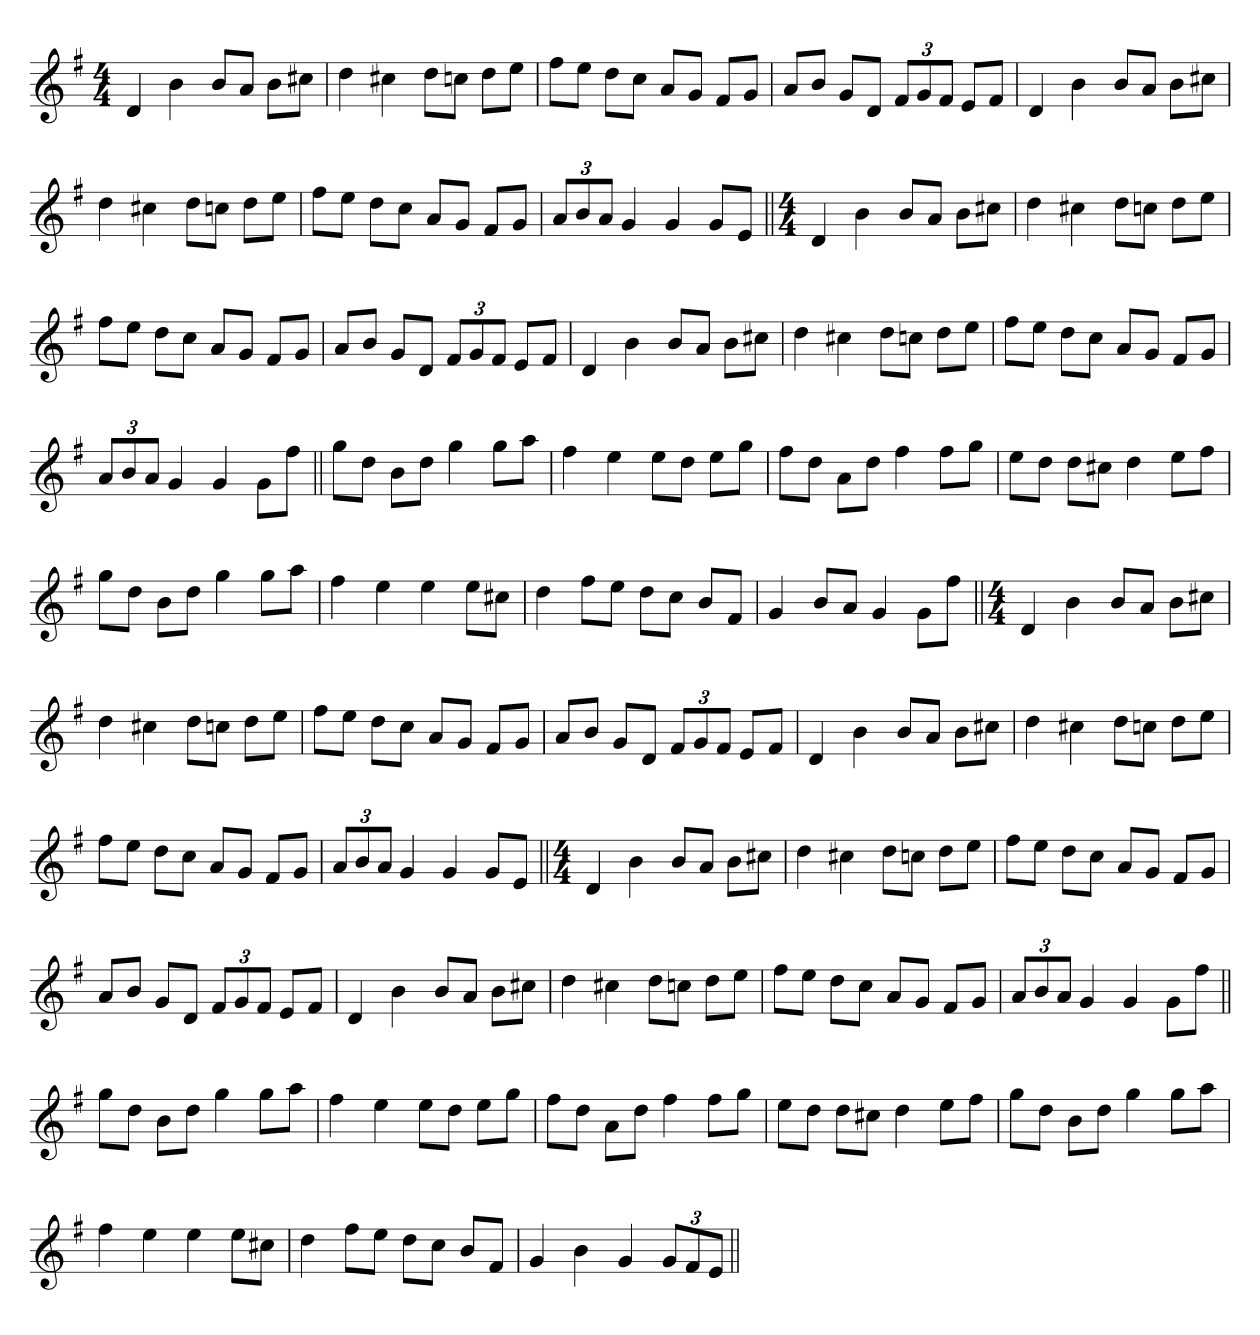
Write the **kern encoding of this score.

**kern
*part1
*staff1
*clefG2
*k[f#]
*G:
*M4/4
=1
4d
4b
8bL
8aJ
8bL
8cc#XJ
=
4dd
4cc#X
8ddL
8ccnJ
8ddL
8eeJ
=
8ff#L
8eeJ
8ddL
8ccJ
8aL
8gJ
8f#L
8gJ
=
8aL
8bJ
8gL
8dJ
12f#L
12g
12f#J
8eL
8f#J
=
4d
4b
8bL
8aJ
8bL
8cc#XJ
=
4dd
4cc#X
8ddL
8ccnJ
8ddL
8eeJ
=
8ff#L
8eeJ
8ddL
8ccJ
8aL
8gJ
8f#L
8gJ
=
12aL
12b
12aJ
4g
4g
8gL
8eJ
=||
*M4/4
4d
4b
8bL
8aJ
8bL
8cc#XJ
=
4dd
4cc#X
8ddL
8ccnJ
8ddL
8eeJ
=
8ff#L
8eeJ
8ddL
8ccJ
8aL
8gJ
8f#L
8gJ
=
8aL
8bJ
8gL
8dJ
12f#L
12g
12f#J
8eL
8f#J
=
4d
4b
8bL
8aJ
8bL
8cc#XJ
=
4dd
4cc#X
8ddL
8ccnJ
8ddL
8eeJ
=
8ff#L
8eeJ
8ddL
8ccJ
8aL
8gJ
8f#L
8gJ
=
12aL
12b
12aJ
4g
4g
8gL
8ff#J
=||
8ggL
8ddJ
8bL
8ddJ
4gg
8ggL
8aaJ
=
4ff#
4ee
8eeL
8ddJ
8eeL
8ggJ
=
8ff#L
8ddJ
8aL
8ddJ
4ff#
8ff#L
8ggJ
=
8eeL
8ddJ
8ddL
8cc#XJ
4dd
8eeL
8ff#J
=
8ggL
8ddJ
8bL
8ddJ
4gg
8ggL
8aaJ
=
4ff#
4ee
4ee
8eeL
8cc#XJ
=
4dd
8ff#L
8eeJ
8ddL
8ccJ
8bL
8f#J
=
4g
8bL
8aJ
4g
8gL
8ff#J
=||
*M4/4
4d
4b
8bL
8aJ
8bL
8cc#XJ
=
4dd
4cc#X
8ddL
8ccnJ
8ddL
8eeJ
=
8ff#L
8eeJ
8ddL
8ccJ
8aL
8gJ
8f#L
8gJ
=
8aL
8bJ
8gL
8dJ
12f#L
12g
12f#J
8eL
8f#J
=
4d
4b
8bL
8aJ
8bL
8cc#XJ
=
4dd
4cc#X
8ddL
8ccnJ
8ddL
8eeJ
=
8ff#L
8eeJ
8ddL
8ccJ
8aL
8gJ
8f#L
8gJ
=
12aL
12b
12aJ
4g
4g
8gL
8eJ
=||
*M4/4
4d
4b
8bL
8aJ
8bL
8cc#XJ
=
4dd
4cc#X
8ddL
8ccnJ
8ddL
8eeJ
=
8ff#L
8eeJ
8ddL
8ccJ
8aL
8gJ
8f#L
8gJ
=
8aL
8bJ
8gL
8dJ
12f#L
12g
12f#J
8eL
8f#J
=
4d
4b
8bL
8aJ
8bL
8cc#XJ
=
4dd
4cc#X
8ddL
8ccnJ
8ddL
8eeJ
=
8ff#L
8eeJ
8ddL
8ccJ
8aL
8gJ
8f#L
8gJ
=
12aL
12b
12aJ
4g
4g
8gL
8ff#J
=||
8ggL
8ddJ
8bL
8ddJ
4gg
8ggL
8aaJ
=
4ff#
4ee
8eeL
8ddJ
8eeL
8ggJ
=
8ff#L
8ddJ
8aL
8ddJ
4ff#
8ff#L
8ggJ
=
8eeL
8ddJ
8ddL
8cc#XJ
4dd
8eeL
8ff#J
=
8ggL
8ddJ
8bL
8ddJ
4gg
8ggL
8aaJ
=
4ff#
4ee
4ee
8eeL
8cc#XJ
=
4dd
8ff#L
8eeJ
8ddL
8ccJ
8bL
8f#J
=
4g
4b
4g
12gL
12f#
12eJ
=||
*-
